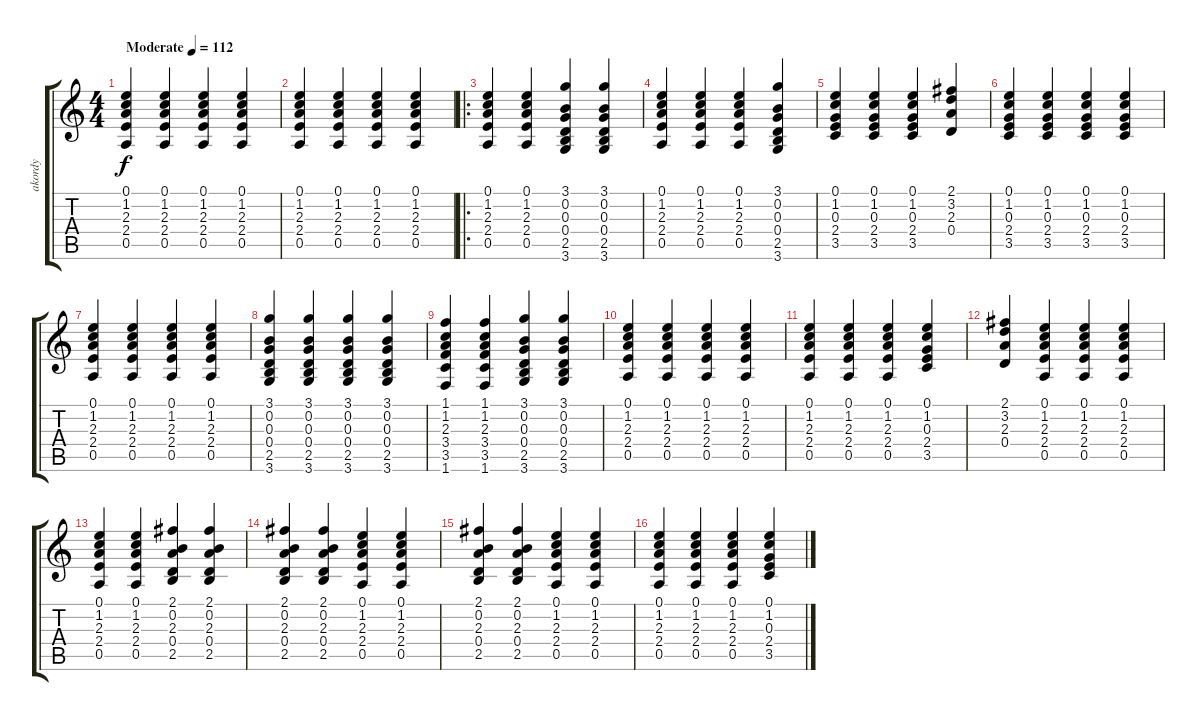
\track ("akordy" "akordy") {instrument electricguitarmuted}
\staff {score tabs}
\tuning (E4 B3 G3 D3 A2 E2) {hide}
\ts (4 4)
\tempo (112 "Moderate")
\clef g2
\ks c
(0.1 1.2 2.3 2.4 0.5).4{dy f instrument electricguitarmuted} (0.1 1.2 2.3 2.4 0.5).4 (0.1 1.2 2.3 2.4 0.5).4 (0.1 1.2 2.3 2.4 0.5).4 |
(0.1 1.2 2.3 2.4 0.5).4 (0.1 1.2 2.3 2.4 0.5).4 (0.1 1.2 2.3 2.4 0.5).4 (0.1 1.2 2.3 2.4 0.5).4 |
\ro
(0.1 1.2 2.3 2.4 0.5).4 (0.1 1.2 2.3 2.4 0.5).4 (3.1 0.2 0.3 0.4 2.5 3.6).4 (3.1 0.2 0.3 0.4 2.5 3.6).4 |
(0.1 1.2 2.3 2.4 0.5).4 (0.1 1.2 2.3 2.4 0.5).4 (0.1 1.2 2.3 2.4 0.5).4 (3.1 0.2 0.3 0.4 2.5 3.6).4 |
(0.1 1.2 0.3 2.4 3.5).4 (0.1 1.2 0.3 2.4 3.5).4 (0.1 1.2 0.3 2.4 3.5).4 (2.1 3.2 2.3 0.4).4 |
(0.1 1.2 0.3 2.4 3.5).4 (0.1 1.2 0.3 2.4 3.5).4 (0.1 1.2 0.3 2.4 3.5).4 (0.1 1.2 0.3 2.4 3.5).4 |
(0.1 1.2 2.3 2.4 0.5).4 (0.1 1.2 2.3 2.4 0.5).4 (0.1 1.2 2.3 2.4 0.5).4 (0.1 1.2 2.3 2.4 0.5).4 |
(3.1 0.2 0.3 0.4 2.5 3.6).4 (3.1 0.2 0.3 0.4 2.5 3.6).4 (3.1 0.2 0.3 0.4 2.5 3.6).4 (3.1 0.2 0.3 0.4 2.5 3.6).4 |
(1.1 1.2 2.3 3.4 3.5 1.6).4 (1.1 1.2 2.3 3.4 3.5 1.6).4 (3.1 0.2 0.3 0.4 2.5 3.6).4 (3.1 0.2 0.3 0.4 2.5 3.6).4 |
(0.1 1.2 2.3 2.4 0.5).4 (0.1 1.2 2.3 2.4 0.5).4 (0.1 1.2 2.3 2.4 0.5).4 (0.1 1.2 2.3 2.4 0.5).4 |
(0.1 1.2 2.3 2.4 0.5).4 (0.1 1.2 2.3 2.4 0.5).4 (0.1 1.2 2.3 2.4 0.5).4 (0.1 1.2 0.3 2.4 3.5).4 |
(2.1 3.2 2.3 0.4).4 (0.1 1.2 2.3 2.4 0.5).4 (0.1 1.2 2.3 2.4 0.5).4 (0.1 1.2 2.3 2.4 0.5).4 |
(0.1 1.2 2.3 2.4 0.5).4 (0.1 1.2 2.3 2.4 0.5).4 (2.1 0.2 2.3 0.4 2.5).4 (2.1 0.2 2.3 0.4 2.5).4 |
(2.1 0.2 2.3 0.4 2.5).4 (2.1 0.2 2.3 0.4 2.5).4 (0.1 1.2 2.3 2.4 0.5).4 (0.1 1.2 2.3 2.4 0.5).4 |
(2.1 0.2 2.3 0.4 2.5).4 (2.1 0.2 2.3 0.4 2.5).4 (0.1 1.2 2.3 2.4 0.5).4 (0.1 1.2 2.3 2.4 0.5).4 |
(0.1 1.2 2.3 2.4 0.5).4 (0.1 1.2 2.3 2.4 0.5).4 (0.1 1.2 2.3 2.4 0.5).4 (0.1 1.2 0.3 2.4 3.5).4
